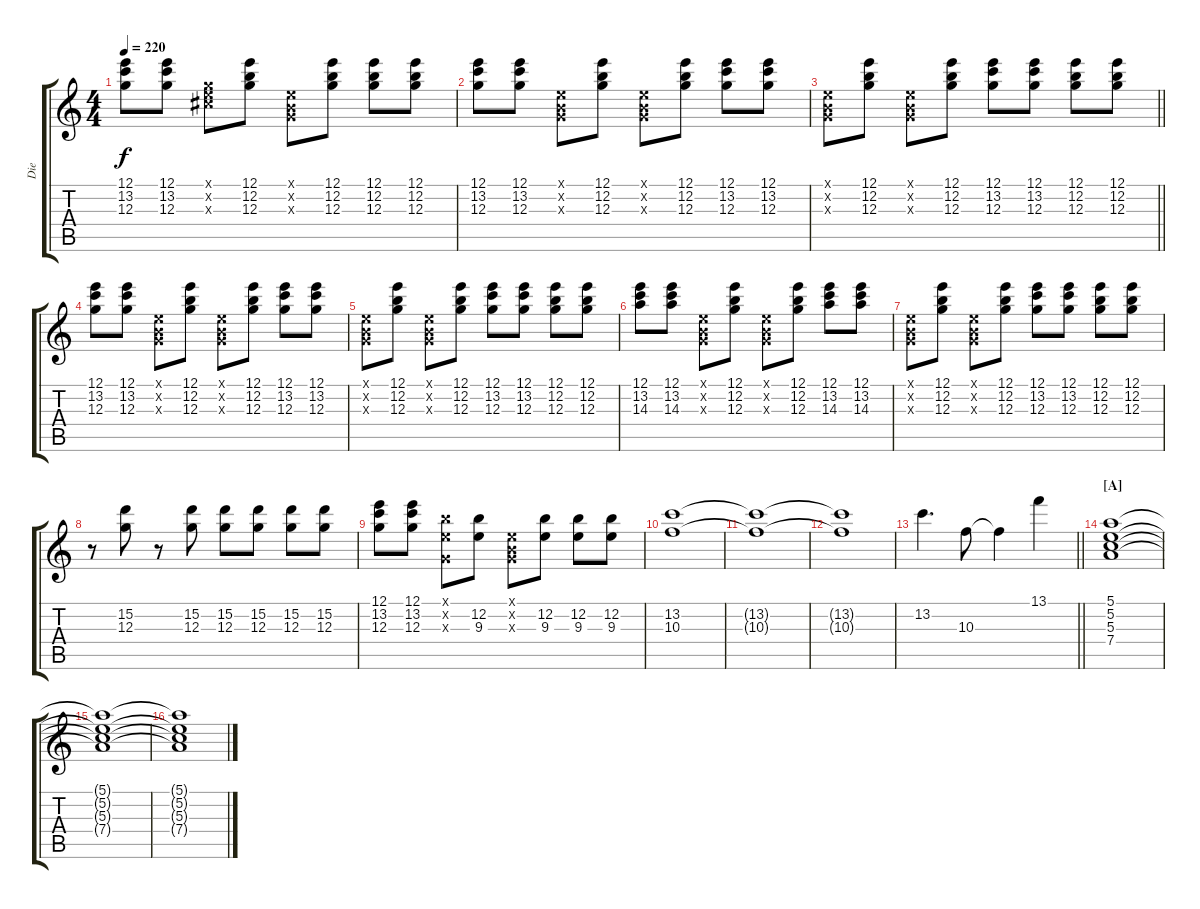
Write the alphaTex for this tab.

\track ("Die" "Die") {instrument overdrivenguitar}
\staff {score tabs}
\tuning (E4 B3 G3 D3 A2 E2) {hide}
\ts (4 4)
\tempo 220
\clef g2
\ks c
(12.1 13.2 12.3).8{dy f} (12.1 13.2 12.3).8 (0.1{x} 2.2{x} 12.3{x}).8 (12.1 12.2 12.3).8 (0.1{x} 0.2{x} 0.3{x}).8 (12.1 12.2 12.3).8 (12.1 12.2 12.3).8 (12.1 12.2 12.3).8 |
(12.1 13.2 12.3).8 (12.1 13.2 12.3).8 (0.1{x} 0.2{x} 0.3{x}).8 (12.1 12.2 12.3).8 (0.1{x} 0.2{x} 0.3{x}).8 (12.1 12.2 12.3).8 (12.1 13.2 12.3).8 (12.1 13.2 12.3).8 |
\barLineRight lightlight
(0.1{x} 0.2{x} 0.3{x}).8 (12.1 12.2 12.3).8 (0.1{x} 0.2{x} 0.3{x}).8 (12.1 12.2 12.3).8 (12.1 13.2 12.3).8 (12.1 13.2 12.3).8 (12.1 12.2 12.3).8 (12.1 12.2 12.3).8 |
(12.1 13.2 12.3).8 (12.1 13.2 12.3).8 (0.1{x} 0.2{x} 0.3{x}).8 (12.1 12.2 12.3).8 (0.1{x} 0.2{x} 0.3{x}).8 (12.1 12.2 12.3).8 (12.1 13.2 12.3).8 (12.1 13.2 12.3).8 |
(0.1{x} 0.2{x} 0.3{x}).8 (12.1 12.2 12.3).8 (0.1{x} 0.2{x} 0.3{x}).8 (12.1 12.2 12.3).8 (12.1 13.2 12.3).8 (12.1 13.2 12.3).8 (12.1 12.2 12.3).8 (12.1 12.2 12.3).8 |
(12.1 13.2 14.3).8 (12.1 13.2 14.3).8 (0.1{x} 0.2{x} 0.3{x}).8 (12.1 12.2 12.3).8 (0.1{x} 0.2{x} 0.3{x}).8 (12.1 12.2 12.3).8 (12.1 13.2 14.3).8 (12.1 13.2 14.3).8 |
(0.1{x} 0.2{x} 0.3{x}).8 (12.1 12.2 12.3).8 (0.1{x} 0.2{x} 0.3{x}).8 (12.1 12.2 12.3).8 (12.1 13.2 12.3).8 (12.1 13.2 12.3).8 (12.1 12.2 12.3).8 (12.1 12.2 12.3).8 |
r.8 (15.2 12.3).8 r.8 (15.2 12.3).8 (15.2 12.3).8 (15.2 12.3).8 (15.2 12.3).8 (15.2 12.3).8 |
(12.1 13.2 12.3).8 (12.1 13.2 12.3).8 (0.1{x} 12.2{x} 0.3{x}).8 (12.2 9.3).8 (0.1{x} 0.2{x} 0.3{x}).8 (12.2 9.3).8 (12.2 9.3).8 (12.2 9.3).8 |
(13.2 10.3).1 |
(13.2{t} 10.3{t}).1 |
(13.2{t} 10.3{t}).1 |
\barLineRight lightlight
13.2.4{d} 10.3.8 10.3{t}.4 13.1.4 |
\section ("" "[A]")
(5.1 5.2 5.3 7.4).1 |
(5.1{t} 5.2{t} 5.3{t} 7.4{t}).1 |
(5.1{t} 5.2{t} 5.3{t} 7.4{t}).1
